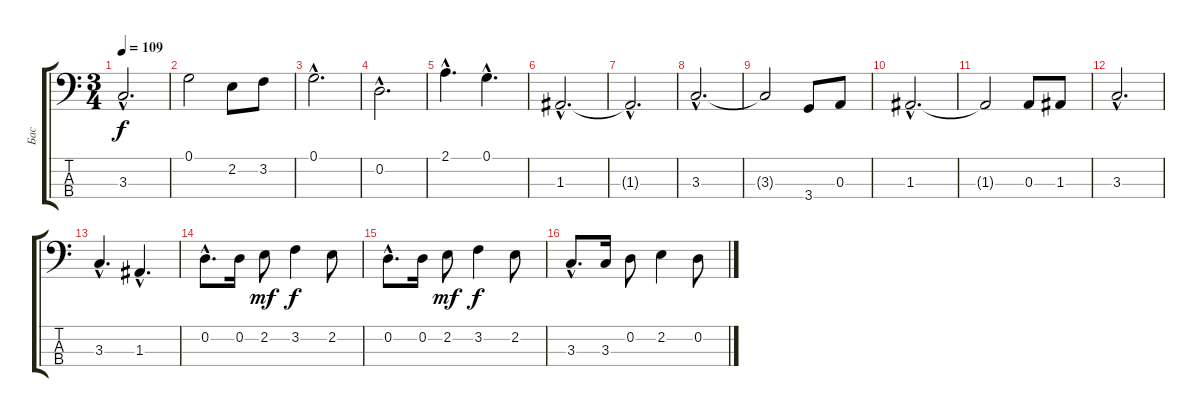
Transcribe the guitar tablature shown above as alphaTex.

\track ("Бас" "Бас") {instrument electricbassfinger}
\staff {score tabs}
\tuning (G2 D2 A1 E1) {hide}
\ts (3 4)
\tempo 109
\clef f4
\ks c
3.3{hac}.2{d dy f} |
0.1.2 2.2.8 3.2.8 |
0.1{hac}.2{d} |
0.2{hac}.2{d} |
2.1{hac}.4{d} 0.1{hac}.4{d} |
1.3{hac}.2{d} |
1.3{hac t}.2{d} |
3.3{hac}.2{d} |
3.3{t}.2 3.4.8 0.3.8 |
1.3{hac}.2{d} |
1.3{t}.2 0.3.8 1.3.8 |
3.3{hac}.2{d} |
3.3{hac}.4{d} 1.3{hac}.4{d} |
0.2{hac}.8{d} 0.2.16 2.2.8{dy mf} 3.2.4{dy f} 2.2.8 |
0.2{hac}.8{d} 0.2.16 2.2.8{dy mf} 3.2.4{dy f} 2.2.8 |
3.3{hac}.8{d} 3.3.16 0.2.8 2.2.4 0.2.8
